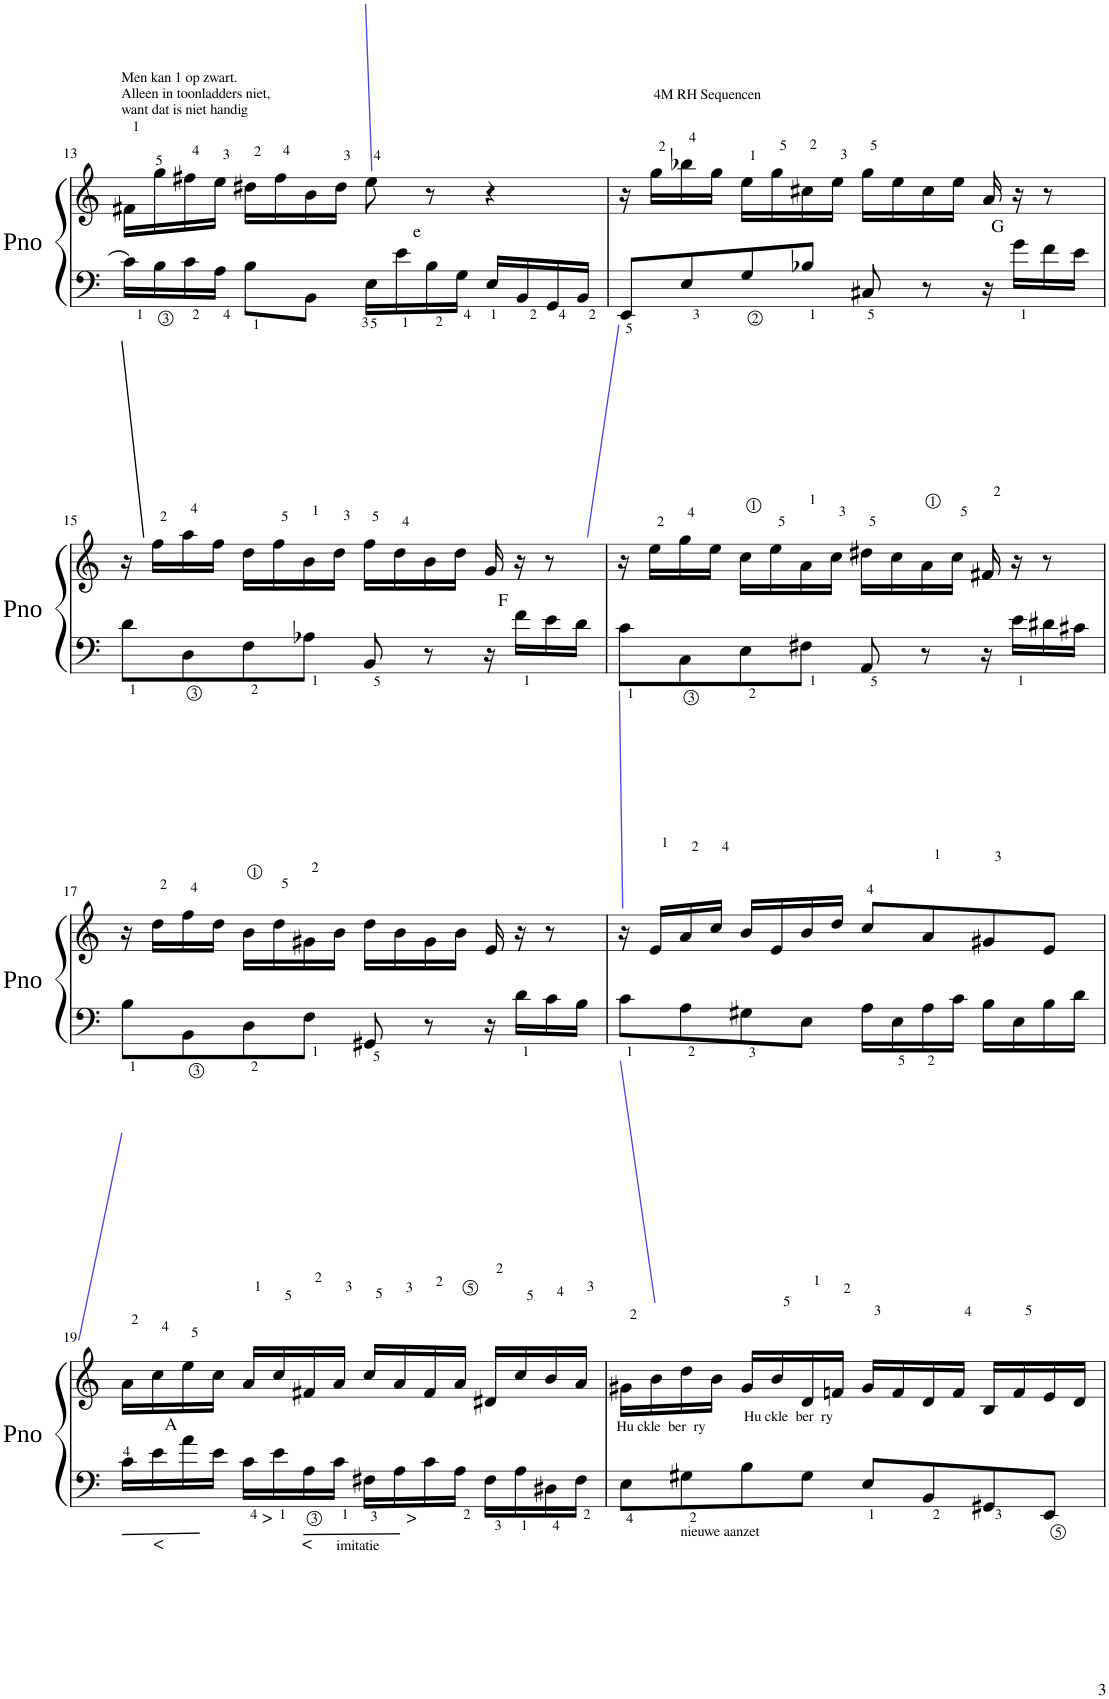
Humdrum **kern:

**kern	**kern
*part1	*part1
*staff2	*staff1
*I"Piano	*
*I'Pno	*
!!LO:PB:g=z
*clefF4	*clefG2
*k[]	*k[]
*M4/4	*M4/4
*met(c)	*met(c)
=13	=13
!	!LO:TX:a:t=Men kan 1 op zwart.
!	!LO:TX:a:t=Alleen in toonladders niet,
!	!LO:TX:a:t=want dat is niet handig
16c\LL]	16f#X\LL
16B\	16gg\
16c\	16ff#X\
16A\JJ	16ee\JJ
8B\L	16dd#X\LL
.	16ff#\
8BB\J	16b\
.	16dd#\JJ
16E\LL	8ee\
!LO:TX:a:t=e	!
16e\	.
16B\	8r
16G\JJ	.
16E/LL	4r
16BB/	.
16GG/	.
16BB/JJ	.
=14	=14
8EE/L	16r
!	!LO:TX:a:t=4M RH Sequencen
.	16gg\LL
8E/	16bb-X\
.	16gg\JJ
8G/	16ee\LL
.	16gg\
8B-X/J	16cc#X\
.	16ee\JJ
8C#X/	16gg\LL
.	16ee\
8r	16cc#\
.	16ee\JJ
16r	16a/
!LO:TX:a:t=G	!
16g\LL	16r
16f\	8r
16e\JJ	.
!!LO:LB:g=z
=15	=15
8d\L	16r
.	16ff\LL
8D\	16aa\
.	16ff\JJ
8F\	16dd\LL
.	16ff\
8A-X\J	16b\
.	16dd\JJ
8BB/	16ff\LL
.	16dd\
8r	16b\
.	16dd\JJ
16r	16g/
!LO:TX:a:t=F	!
16f\LL	16r
16e\	8r
16d\JJ	.
=16	=16
8c\L	16r
.	16ee\LL
8C\	16gg\
.	16ee\JJ
8E\	16cc\LL
.	16ee\
8F#X\J	16a\
.	16cc\JJ
8AA/	16dd#X\LL
.	16cc\
8r	16a\
.	16cc\JJ
16r	16f#X/
16e\LL	16r
16d#X\	8r
16c#X\JJ	.
!!LO:LB:g=z
=17	=17
8B\L	16r
.	16dd\LL
8BB\	16ff\
.	16dd\JJ
8D\	16b\LL
.	16dd\
8F\J	16g#X\
.	16b\JJ
8GG#X/	16dd\LL
.	16b\
8r	16g#\
.	16b\JJ
16r	16e/
16d\LL	16r
16c\	8r
16B\JJ	.
=18	=18
8c\L	16r
.	16e/LL
8A\	16a/
.	16cc/JJ
8G#X\	16b/LL
.	16e/
8E\J	16b/
.	16dd/JJ
16A\LL	8cc/L
16E\	.
16A\	8a/
16c\JJ	.
16B\LL	8g#X/
16E\	.
16B\	8e/J
16d\JJ	.
!!LO:LB:g=z
=19	=19
!LO:TX:b:t=<	!
16c\LL	16a\LL
16e\	16cc\
!LO:TX:a:t=A	!
16a\	16ee\
16e\JJ	16cc\JJ
16c\LL	16a/LL
!LO:TX:b:t=>	!
16e\	16cc/
!LO:TX:b:t=<	!
16A\	16f#X/
16c\JJ	16a/JJ
!LO:TX:b:t=imitatie	!
16F#X\LL	16cc/LL
16A\	16a/
16c\	16f#/
16A\JJ	16a/JJ
16F#\LL	16d#X/LL
!LO:TX:b:t=>	!
16A\	16cc/
16D#X\	16b/
16F#\JJ	16a/JJ
=20	=20
!	!LO:TX:b:t=Hu ckle  ber  ry
8E\L	16g#X\LL
.	16b\
!LO:TX:b:t=nieuwe aanzet	!
8G#X\	16dd\
.	16b\JJ
!	!LO:TX:b:t=Hu ckle  ber  ry
8B\	16g#/LL
.	16b/
8G#\J	16d/
.	16fn/JJ
8E/L	16g#/LL
.	16f/
8BB/	16d/
.	16f/JJ
8GG#X/	16B/LL
.	16f/
8EE/J	16e/
.	16d/JJ
=	=
*-	*-
